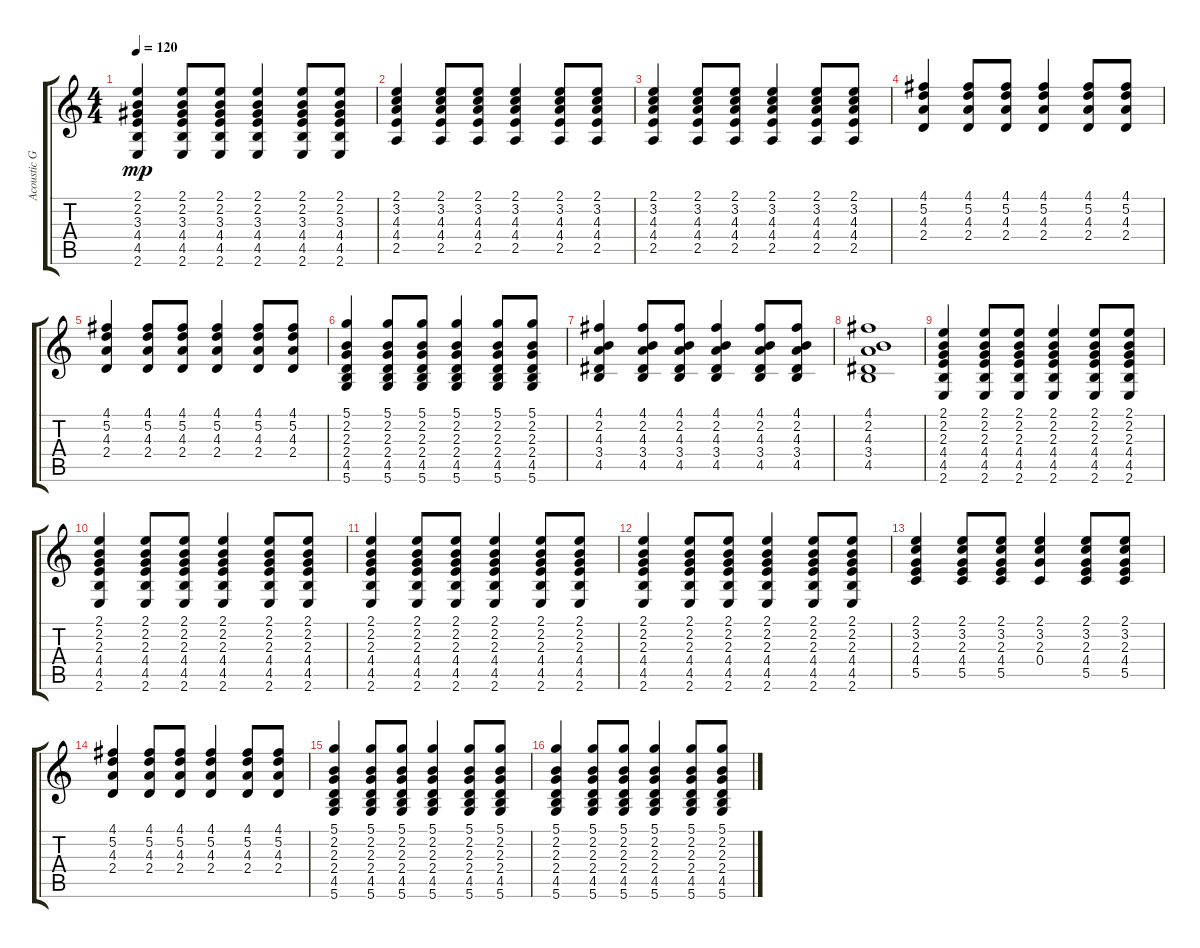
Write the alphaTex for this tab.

\track ("Acoustic Guitar 2" "Acoustic G") {instrument acousticguitarsteel}
\staff {score tabs}
\tuning (D4 A3 F3 C3 G2 D2) {hide}
\ts (4 4)
\tempo 120
\clef g2
\ks c
(2.1 2.2 3.3 4.4 4.5 2.6).4{dy mp} (2.1 2.2 3.3 4.4 4.5 2.6).8 (2.1 2.2 3.3 4.4 4.5 2.6).8 (2.1 2.2 3.3 4.4 4.5 2.6).4 (2.1 2.2 3.3 4.4 4.5 2.6).8 (2.1 2.2 3.3 4.4 4.5 2.6).8 |
(2.1 3.2 4.3 4.4 2.5).4 (2.1 3.2 4.3 4.4 2.5).8 (2.1 3.2 4.3 4.4 2.5).8 (2.1 3.2 4.3 4.4 2.5).4 (2.1 3.2 4.3 4.4 2.5).8 (2.1 3.2 4.3 4.4 2.5).8 |
(2.1 3.2 4.3 4.4 2.5).4 (2.1 3.2 4.3 4.4 2.5).8 (2.1 3.2 4.3 4.4 2.5).8 (2.1 3.2 4.3 4.4 2.5).4 (2.1 3.2 4.3 4.4 2.5).8 (2.1 3.2 4.3 4.4 2.5).8 |
(4.1 5.2 4.3 2.4).4 (4.1 5.2 4.3 2.4).8 (4.1 5.2 4.3 2.4).8 (4.1 5.2 4.3 2.4).4 (4.1 5.2 4.3 2.4).8 (4.1 5.2 4.3 2.4).8 |
(4.1 5.2 4.3 2.4).4 (4.1 5.2 4.3 2.4).8 (4.1 5.2 4.3 2.4).8 (4.1 5.2 4.3 2.4).4 (4.1 5.2 4.3 2.4).8 (4.1 5.2 4.3 2.4).8 |
(5.1 2.2 2.3 2.4 4.5 5.6).4 (5.1 2.2 2.3 2.4 4.5 5.6).8 (5.1 2.2 2.3 2.4 4.5 5.6).8 (5.1 2.2 2.3 2.4 4.5 5.6).4 (5.1 2.2 2.3 2.4 4.5 5.6).8 (5.1 2.2 2.3 2.4 4.5 5.6).8 |
(4.1 2.2 4.3 3.4 4.5).4 (4.1 2.2 4.3 3.4 4.5).8 (4.1 2.2 4.3 3.4 4.5).8 (4.1 2.2 4.3 3.4 4.5).4 (4.1 2.2 4.3 3.4 4.5).8 (4.1 2.2 4.3 3.4 4.5).8 |
(4.1 2.2 4.3 3.4 4.5).1 |
(2.1 2.2 2.3 4.4 4.5 2.6).4 (2.1 2.2 2.3 4.4 4.5 2.6).8 (2.1 2.2 2.3 4.4 4.5 2.6).8 (2.1 2.2 2.3 4.4 4.5 2.6).4 (2.1 2.2 2.3 4.4 4.5 2.6).8 (2.1 2.2 2.3 4.4 4.5 2.6).8 |
(2.1 2.2 2.3 4.4 4.5 2.6).4 (2.1 2.2 2.3 4.4 4.5 2.6).8 (2.1 2.2 2.3 4.4 4.5 2.6).8 (2.1 2.2 2.3 4.4 4.5 2.6).4 (2.1 2.2 2.3 4.4 4.5 2.6).8 (2.1 2.2 2.3 4.4 4.5 2.6).8 |
(2.1 2.2 2.3 4.4 4.5 2.6).4 (2.1 2.2 2.3 4.4 4.5 2.6).8 (2.1 2.2 2.3 4.4 4.5 2.6).8 (2.1 2.2 2.3 4.4 4.5 2.6).4 (2.1 2.2 2.3 4.4 4.5 2.6).8 (2.1 2.2 2.3 4.4 4.5 2.6).8 |
(2.1 2.2 2.3 4.4 4.5 2.6).4 (2.1 2.2 2.3 4.4 4.5 2.6).8 (2.1 2.2 2.3 4.4 4.5 2.6).8 (2.1 2.2 2.3 4.4 4.5 2.6).4 (2.1 2.2 2.3 4.4 4.5 2.6).8 (2.1 2.2 2.3 4.4 4.5 2.6).8 |
(2.1 3.2 2.3 4.4 5.5).4 (2.1 3.2 2.3 4.4 5.5).8 (2.1 3.2 2.3 4.4 5.5).8 (2.1 3.2 2.3 0.4).4 (2.1 3.2 2.3 4.4 5.5).8 (2.1 3.2 2.3 4.4 5.5).8 |
(4.1 5.2 4.3 2.4).4 (4.1 5.2 4.3 2.4).8 (4.1 5.2 4.3 2.4).8 (4.1 5.2 4.3 2.4).4 (4.1 5.2 4.3 2.4).8 (4.1 5.2 4.3 2.4).8 |
(5.1 2.2 2.3 2.4 4.5 5.6).4 (5.1 2.2 2.3 2.4 4.5 5.6).8 (5.1 2.2 2.3 2.4 4.5 5.6).8 (5.1 2.2 2.3 2.4 4.5 5.6).4 (5.1 2.2 2.3 2.4 4.5 5.6).8 (5.1 2.2 2.3 2.4 4.5 5.6).8 |
(5.1 2.2 2.3 2.4 4.5 5.6).4 (5.1 2.2 2.3 2.4 4.5 5.6).8 (5.1 2.2 2.3 2.4 4.5 5.6).8 (5.1 2.2 2.3 2.4 4.5 5.6).4 (5.1 2.2 2.3 2.4 4.5 5.6).8 (5.1 2.2 2.3 2.4 4.5 5.6).8
